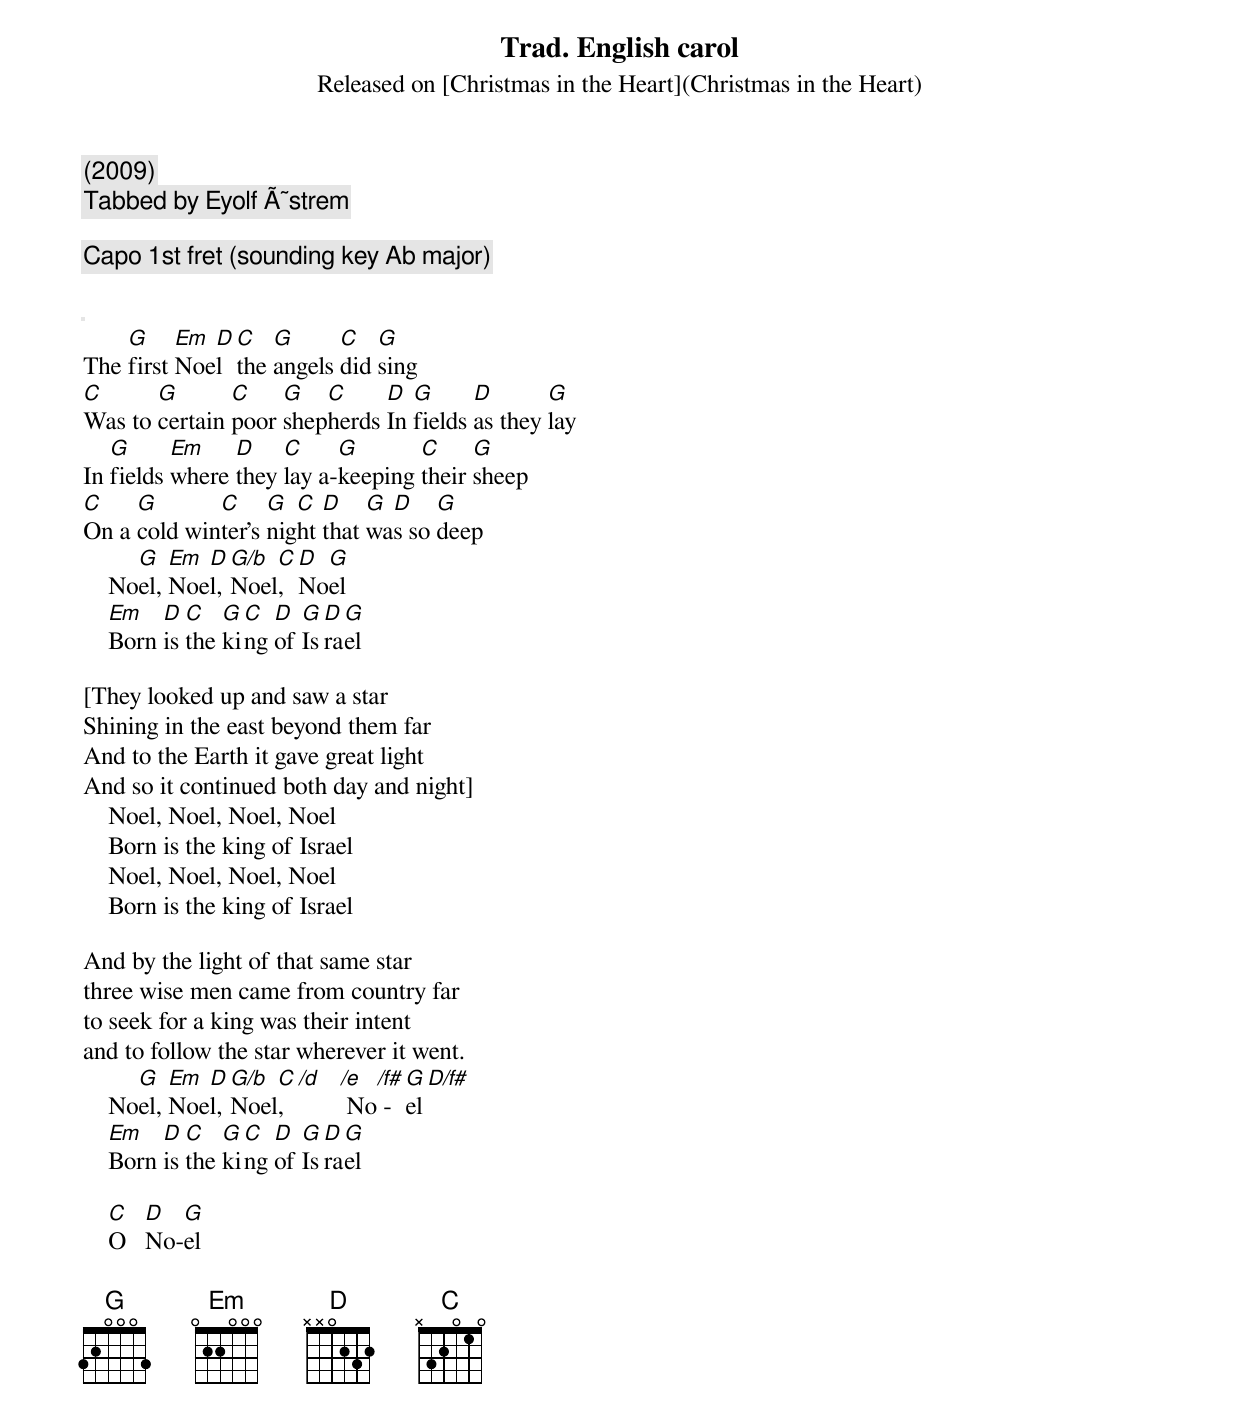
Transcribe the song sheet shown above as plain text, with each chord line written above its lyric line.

Trad. English carol
Released on [Christmas in the Heart](Christmas in the Heart)
(2009)
Tabbed by Eyolf Ã˜strem

Capo 1st fret (sounding key Ab major)

<pre>
    G     Em D C   G      C   G
The first Noel the angels did sing
C      G       C    G   C     D  G      D       G
Was to certain poor shepherds In fields as they lay
   G      Em    D    C     G       C     G
In fields where they lay a-keeping their sheep
C    G       C     G  C  D    G D    G
On a cold winter's night that was so deep
      G   Em D  G/b C D G
    Noel, Noel, Noel, Noel
    Em   D  C   G C  D  G D G
    Born is the king of Israel

<em>[They looked up and saw a star
Shining in the east beyond them far
And to the Earth it gave great light
And so it continued both day and night]</em>
    Noel, Noel, Noel, Noel
    Born is the king of Israel
    Noel, Noel, Noel, Noel
    Born is the king of Israel

And by the light of that same star
three wise men came from country far
to seek for a king was their intent
and to follow the star wherever it went.
      G   Em D  G/b C /d /e /f# G    D/f#
    Noel, Noel, Noel,     No -  el
    Em   D  C   G C  D  G D G
    Born is the king of Israel

    C   D  G
    O   No-el
</pre>
